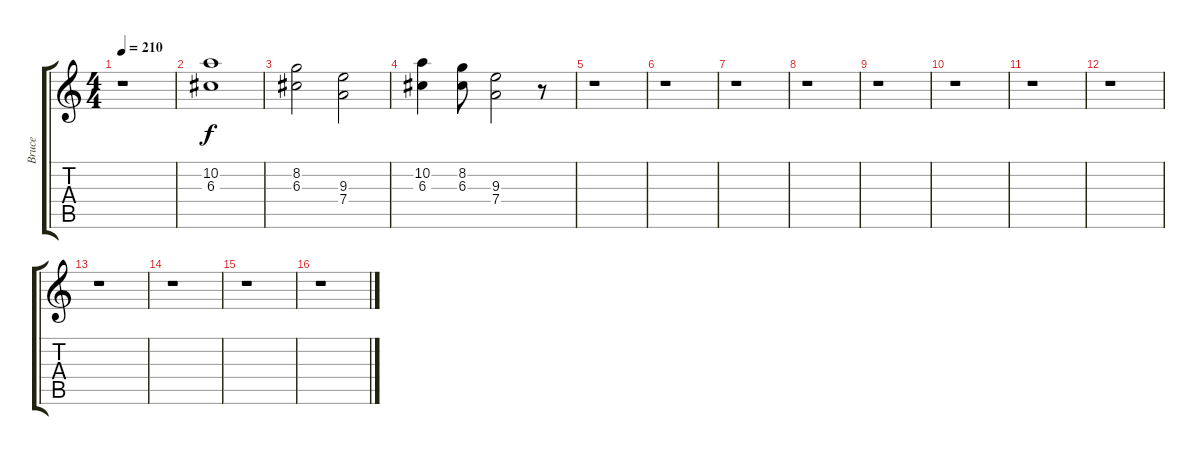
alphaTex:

\track ("Bruce" "Bruce") {instrument overdrivenguitar}
\staff {score tabs}
\tuning (E4 B3 G3 D3 A2 E2) {hide}
\ts (4 4)
\tempo 210
\clef g2
\ks c
r.1{dy f} |
(10.2 6.3).1 |
(8.2 6.3).2 (9.3 7.4).2 |
(10.2 6.3).4 (8.2 6.3).8 (9.3 7.4).2 r.8 |
r.1 |
r.1 |
r.1 |
r.1 |
r.1 |
r.1 |
r.1 |
r.1 |
r.1 |
r.1 |
r.1 |
r.1
